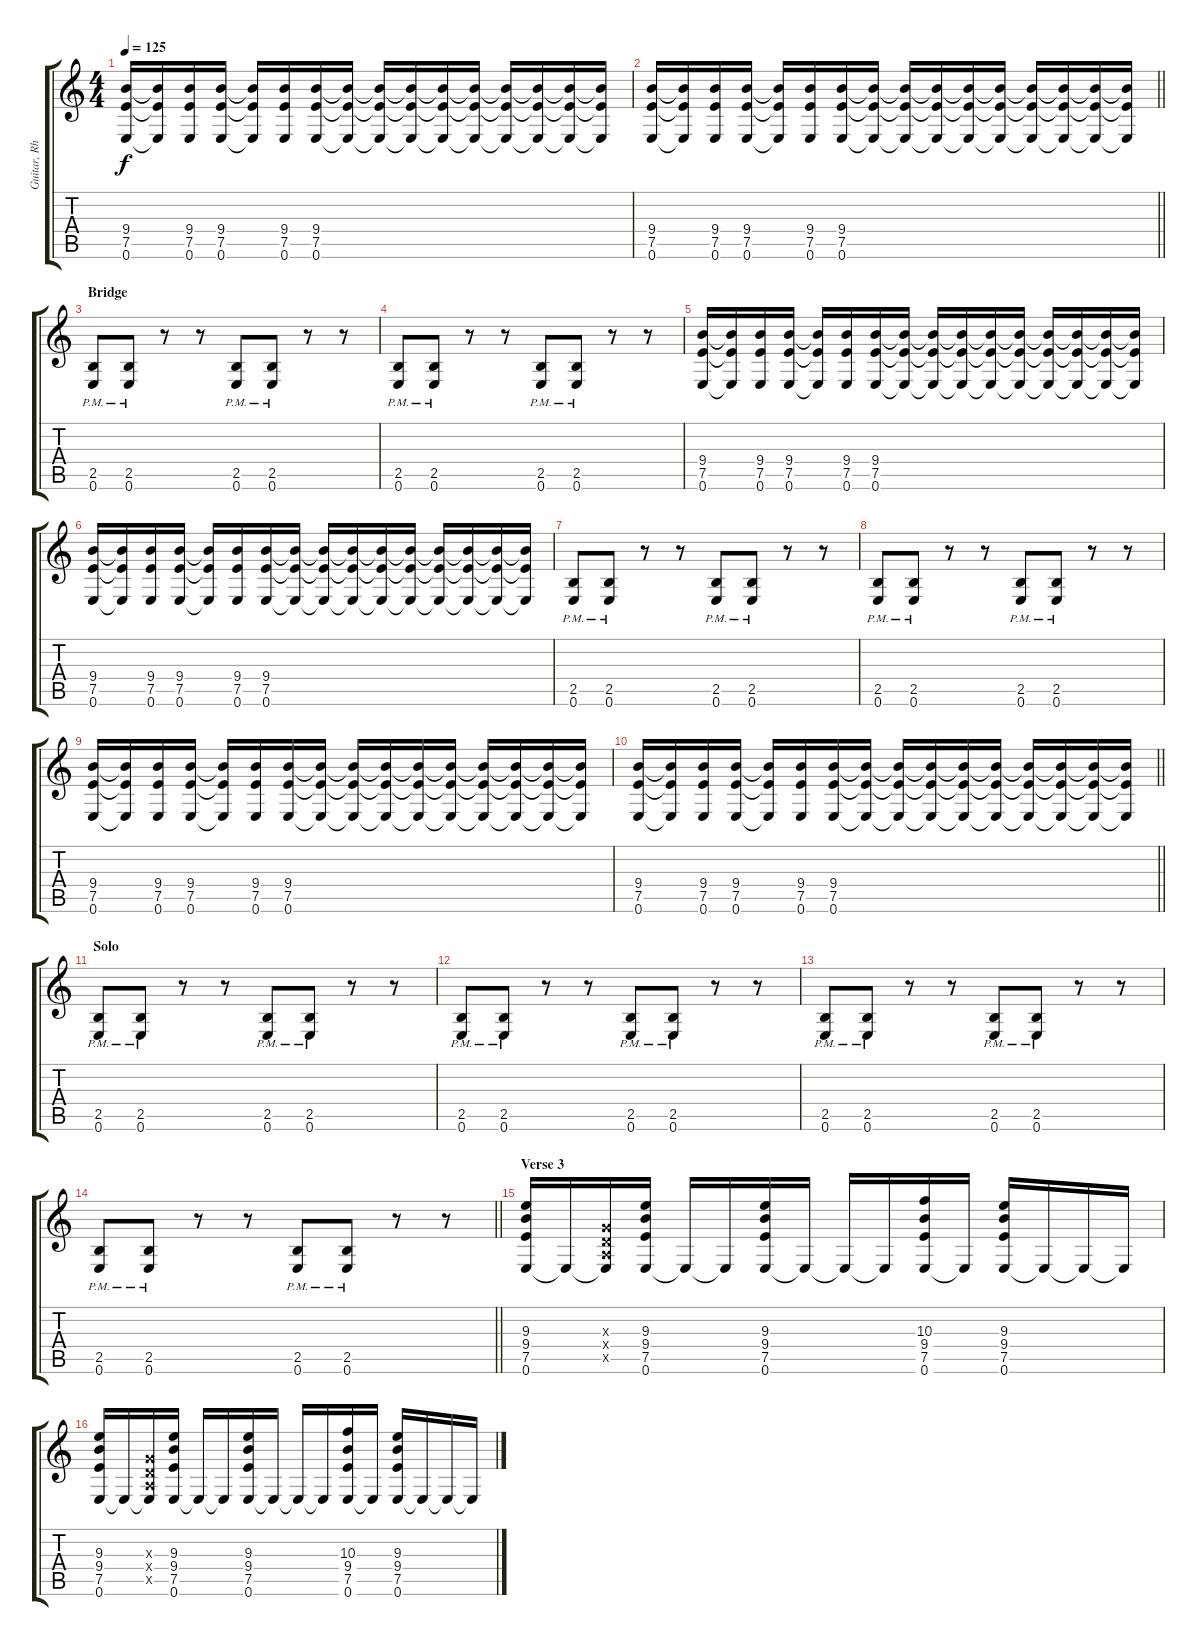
\track ("Guitar, Rhythm" "Guitar, Rh") {instrument distortionguitar}
\staff {score tabs}
\tuning (E4 B3 G3 D3 A2 E2) {hide}
\ts (4 4)
\tempo 125
\clef g2
\ks c
(9.4 7.5 0.6).16{dy f} (9.4{t} 7.5{t} 0.6{t}).16 (9.4 7.5 0.6).16 (9.4 7.5 0.6).16 (9.4{t} 7.5{t} 0.6{t}).16 (9.4 7.5 0.6).16 (9.4 7.5 0.6).16 (9.4{t} 7.5{t} 0.6{t}).16 (9.4{t} 7.5{t} 0.6{t}).16 (9.4{t} 7.5{t} 0.6{t}).16 (9.4{t} 7.5{t} 0.6{t}).16 (9.4{t} 7.5{t} 0.6{t}).16 (9.4{t} 7.5{t} 0.6{t}).16 (9.4{t} 7.5{t} 0.6{t}).16 (9.4{t} 7.5{t} 0.6{t}).16 (9.4{t} 7.5{t} 0.6{t}).16 |
\barLineRight lightlight
(9.4 7.5 0.6).16 (9.4{t} 7.5{t} 0.6{t}).16 (9.4 7.5 0.6).16 (9.4 7.5 0.6).16 (9.4{t} 7.5{t} 0.6{t}).16 (9.4 7.5 0.6).16 (9.4 7.5 0.6).16 (9.4{t} 7.5{t} 0.6{t}).16 (9.4{t} 7.5{t} 0.6{t}).16 (9.4{t} 7.5{t} 0.6{t}).16 (9.4{t} 7.5{t} 0.6{t}).16 (9.4{t} 7.5{t} 0.6{t}).16 (9.4{t} 7.5{t} 0.6{t}).16 (9.4{t} 7.5{t} 0.6{t}).16 (9.4{t} 7.5{t} 0.6{t}).16 (9.4{t} 7.5{t} 0.6{t}).16 |
\section ("" "Bridge")
(2.5{pm} 0.6{pm}).8 (2.5{pm} 0.6{pm}).8 r.8 r.8 (2.5{pm} 0.6{pm}).8 (2.5{pm} 0.6{pm}).8 r.8 r.8 |
(2.5{pm} 0.6{pm}).8 (2.5{pm} 0.6{pm}).8 r.8 r.8 (2.5{pm} 0.6{pm}).8 (2.5{pm} 0.6{pm}).8 r.8 r.8 |
(9.4 7.5 0.6).16 (9.4{t} 7.5{t} 0.6{t}).16 (9.4 7.5 0.6).16 (9.4 7.5 0.6).16 (9.4{t} 7.5{t} 0.6{t}).16 (9.4 7.5 0.6).16 (9.4 7.5 0.6).16 (9.4{t} 7.5{t} 0.6{t}).16 (9.4{t} 7.5{t} 0.6{t}).16 (9.4{t} 7.5{t} 0.6{t}).16 (9.4{t} 7.5{t} 0.6{t}).16 (9.4{t} 7.5{t} 0.6{t}).16 (9.4{t} 7.5{t} 0.6{t}).16 (9.4{t} 7.5{t} 0.6{t}).16 (9.4{t} 7.5{t} 0.6{t}).16 (9.4{t} 7.5{t} 0.6{t}).16 |
(9.4 7.5 0.6).16 (9.4{t} 7.5{t} 0.6{t}).16 (9.4 7.5 0.6).16 (9.4 7.5 0.6).16 (9.4{t} 7.5{t} 0.6{t}).16 (9.4 7.5 0.6).16 (9.4 7.5 0.6).16 (9.4{t} 7.5{t} 0.6{t}).16 (9.4{t} 7.5{t} 0.6{t}).16 (9.4{t} 7.5{t} 0.6{t}).16 (9.4{t} 7.5{t} 0.6{t}).16 (9.4{t} 7.5{t} 0.6{t}).16 (9.4{t} 7.5{t} 0.6{t}).16 (9.4{t} 7.5{t} 0.6{t}).16 (9.4{t} 7.5{t} 0.6{t}).16 (9.4{t} 7.5{t} 0.6{t}).16 |
(2.5{pm} 0.6{pm}).8 (2.5{pm} 0.6{pm}).8 r.8 r.8 (2.5{pm} 0.6{pm}).8 (2.5{pm} 0.6{pm}).8 r.8 r.8 |
(2.5{pm} 0.6{pm}).8 (2.5{pm} 0.6{pm}).8 r.8 r.8 (2.5{pm} 0.6{pm}).8 (2.5{pm} 0.6{pm}).8 r.8 r.8 |
(9.4 7.5 0.6).16 (9.4{t} 7.5{t} 0.6{t}).16 (9.4 7.5 0.6).16 (9.4 7.5 0.6).16 (9.4{t} 7.5{t} 0.6{t}).16 (9.4 7.5 0.6).16 (9.4 7.5 0.6).16 (9.4{t} 7.5{t} 0.6{t}).16 (9.4{t} 7.5{t} 0.6{t}).16 (9.4{t} 7.5{t} 0.6{t}).16 (9.4{t} 7.5{t} 0.6{t}).16 (9.4{t} 7.5{t} 0.6{t}).16 (9.4{t} 7.5{t} 0.6{t}).16 (9.4{t} 7.5{t} 0.6{t}).16 (9.4{t} 7.5{t} 0.6{t}).16 (9.4{t} 7.5{t} 0.6{t}).16 |
\barLineRight lightlight
(9.4 7.5 0.6).16 (9.4{t} 7.5{t} 0.6{t}).16 (9.4 7.5 0.6).16 (9.4 7.5 0.6).16 (9.4{t} 7.5{t} 0.6{t}).16 (9.4 7.5 0.6).16 (9.4 7.5 0.6).16 (9.4{t} 7.5{t} 0.6{t}).16 (9.4{t} 7.5{t} 0.6{t}).16 (9.4{t} 7.5{t} 0.6{t}).16 (9.4{t} 7.5{t} 0.6{t}).16 (9.4{t} 7.5{t} 0.6{t}).16 (9.4{t} 7.5{t} 0.6{t}).16 (9.4{t} 7.5{t} 0.6{t}).16 (9.4{t} 7.5{t} 0.6{t}).16 (9.4{t} 7.5{t} 0.6{t}).16 |
\section ("" "Solo")
(2.5{pm} 0.6{pm}).8 (2.5{pm} 0.6{pm}).8 r.8 r.8 (2.5{pm} 0.6{pm}).8 (2.5{pm} 0.6{pm}).8 r.8 r.8 |
(2.5{pm} 0.6{pm}).8 (2.5{pm} 0.6{pm}).8 r.8 r.8 (2.5{pm} 0.6{pm}).8 (2.5{pm} 0.6{pm}).8 r.8 r.8 |
(2.5{pm} 0.6{pm}).8 (2.5{pm} 0.6{pm}).8 r.8 r.8 (2.5{pm} 0.6{pm}).8 (2.5{pm} 0.6{pm}).8 r.8 r.8 |
\barLineRight lightlight
(2.5{pm} 0.6{pm}).8 (2.5{pm} 0.6{pm}).8 r.8 r.8 (2.5{pm} 0.6{pm}).8 (2.5{pm} 0.6{pm}).8 r.8 r.8 |
\section ("" "Verse 3")
(9.3 9.4 7.5 0.6).16 0.6{t}.16 (0.3{x} 0.4{x} 0.5{x} 0.6{t}).16 (9.3 9.4 7.5 0.6).16 0.6{t}.16 0.6{t}.16 (9.3 9.4 7.5 0.6).16 0.6{t}.16 0.6{t}.16 0.6{t}.16 (10.3 9.4 7.5 0.6).16 0.6{t}.16 (9.3 9.4 7.5 0.6).16 0.6{t}.16 0.6{t}.16 0.6{t}.16 |
(9.3 9.4 7.5 0.6).16 0.6{t}.16 (0.3{x} 0.4{x} 0.5{x} 0.6{t}).16 (9.3 9.4 7.5 0.6).16 0.6{t}.16 0.6{t}.16 (9.3 9.4 7.5 0.6).16 0.6{t}.16 0.6{t}.16 0.6{t}.16 (10.3 9.4 7.5 0.6).16 0.6{t}.16 (9.3 9.4 7.5 0.6).16 0.6{t}.16 0.6{t}.16 0.6{t}.16
